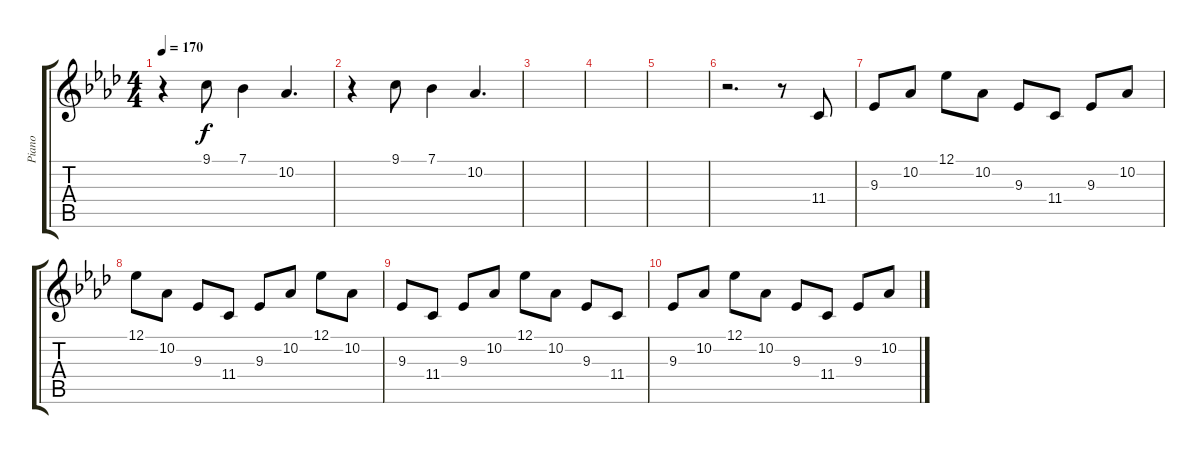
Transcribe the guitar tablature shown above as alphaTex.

\track ("Piano" "Piano") {instrument acousticgrandpiano}
\staff {score tabs}
\tuning (Eb4 Bb3 Gb3 Db3 Ab2 Eb2) {hide}
\ts (4 4)
\tempo 170
\clef g2
\ks ab
r.4{dy f} 9.1.8 7.1.4 10.2.4{d} |
r.4 9.1.8 7.1.4 10.2.4{d} |
|
|
|
r.2{d} r.8 11.4.8 |
9.3.8 10.2.8 12.1.8 10.2.8 9.3.8 11.4.8 9.3.8 10.2.8 |
12.1.8 10.2.8 9.3.8 11.4.8 9.3.8 10.2.8 12.1.8 10.2.8 |
9.3.8 11.4.8 9.3.8 10.2.8 12.1.8 10.2.8 9.3.8 11.4.8 |
9.3.8 10.2.8 12.1.8 10.2.8 9.3.8 11.4.8 9.3.8 10.2.8
